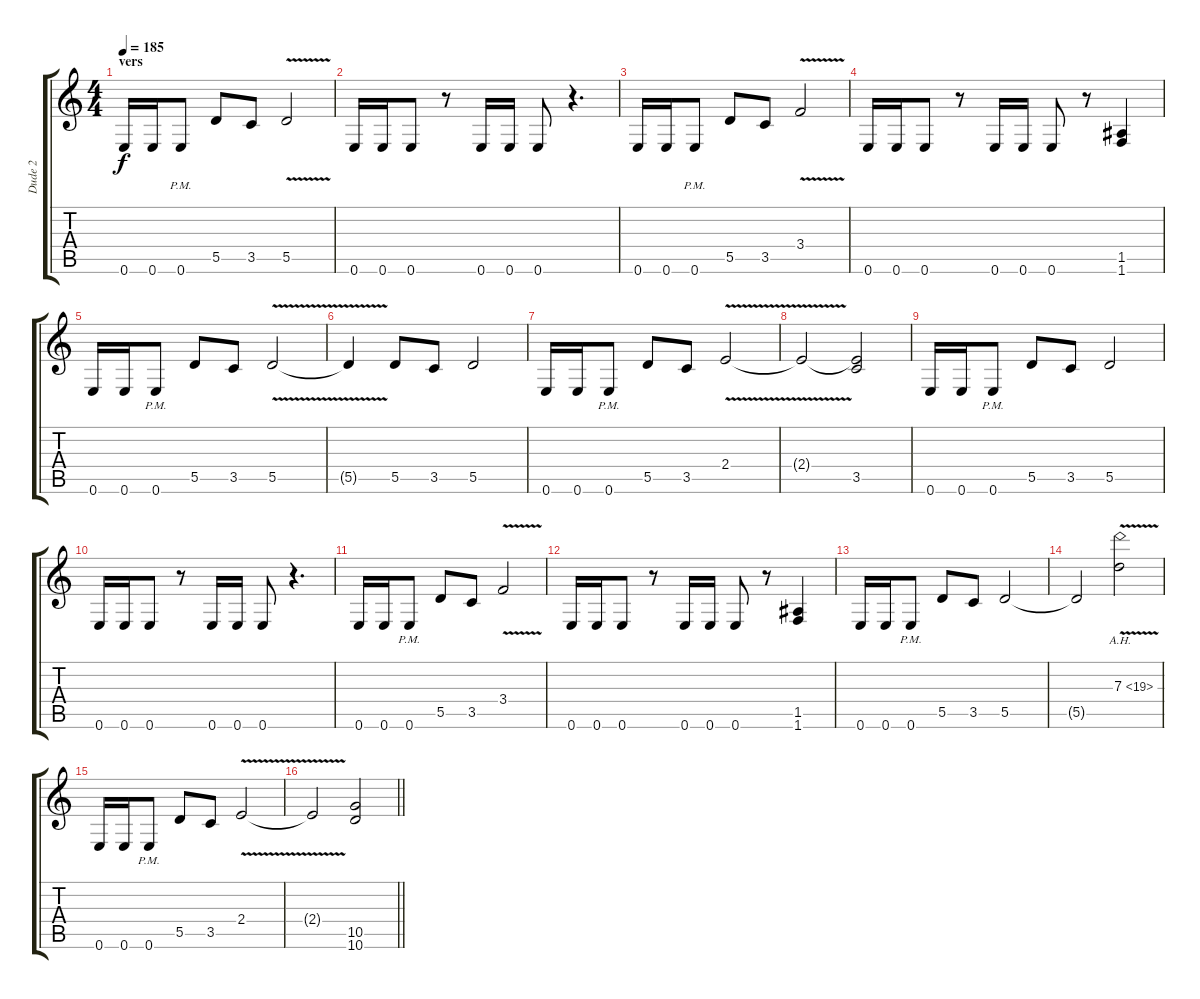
\track ("Dude 2" "Dude 2") {instrument distortionguitar}
\staff {score tabs}
\tuning (E4 B3 G3 D3 A2 E2) {hide}
\ts (4 4)
\section ("" "vers")
\tempo 185
\clef g2
\ks c
0.6.16{dy f} 0.6.16 0.6{pm}.8 5.5.8 3.5.8 5.5{v}.2 |
0.6.16 0.6.16 0.6.8 r.8 0.6.16 0.6.16 0.6.8 r.4{d} |
0.6.16 0.6.16 0.6{pm}.8 5.5.8 3.5.8 3.4{v}.2 |
0.6.16 0.6.16 0.6.8 r.8 0.6.16 0.6.16 0.6.8 r.8 (1.5 1.6).4 |
0.6.16 0.6.16 0.6{pm}.8 5.5.8 3.5.8 5.5{v}.2 |
5.5{t}.4 5.5.8 3.5.8 5.5.2 |
0.6.16 0.6.16 0.6{pm}.8 5.5.8 3.5.8 2.4{v}.2 |
2.4{t}.2 (2.4{t} 3.5).2 |
0.6.16 0.6.16 0.6{pm}.8 5.5.8 3.5.8 5.5.2 |
0.6.16 0.6.16 0.6.8 r.8 0.6.16 0.6.16 0.6.8 r.4{d} |
0.6.16 0.6.16 0.6{pm}.8 5.5.8 3.5.8 3.4{v}.2 |
0.6.16 0.6.16 0.6.8 r.8 0.6.16 0.6.16 0.6.8 r.8 (1.5 1.6).4 |
0.6.16 0.6.16 0.6{pm}.8 5.5.8 3.5.8 5.5.2 |
5.5{t}.2 7.3{ah 12 v}.2 |
0.6.16 0.6.16 0.6{pm}.8 5.5.8 3.5.8 2.4{v}.2 |
\barLineRight lightlight
2.4{t}.2 (10.5{ss} 10.6{ss}).2
